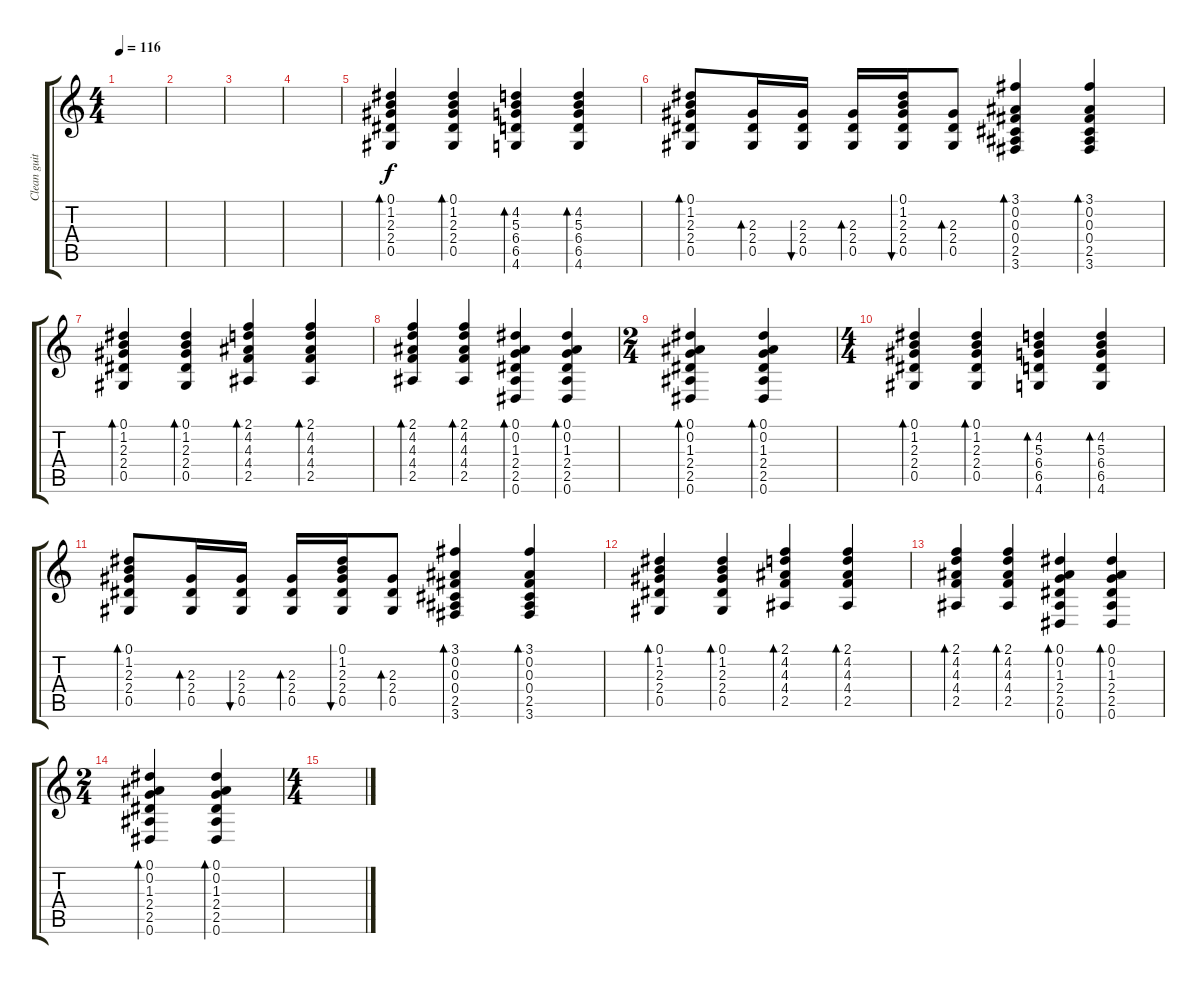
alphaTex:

\track ("Clean guitar 2" "Clean guit") {instrument acousticguitarsteel}
\staff {score tabs}
\tuning (Eb4 Bb3 Gb3 Db3 Ab2 Eb2) {hide}
\ts (4 4)
\tempo 116
\clef g2
\ks c
|
|
|
|
(0.1 1.2 2.3 2.4 0.5).4{bd 60} (0.1 1.2 2.3 2.4 0.5).4{bd 60} (4.2 5.3 6.4 6.5 4.6).4{bd 60} (4.2 5.3 6.4 6.5 4.6).4{bd 60} |
(0.1 1.2 2.3 2.4 0.5).8{bd 60} (2.3 2.4 0.5).16{bd 60} (2.3 2.4 0.5).16{bu 60} (2.3 2.4 0.5).16{bd 60} (0.1 1.2 2.3 2.4 0.5).16{bu 60} (2.3 2.4 0.5).8{bd 60} (3.1 0.2 0.3 0.4 2.5 3.6).4{bd 60} (3.1 0.2 0.3 0.4 2.5 3.6).4{bd 60} |
(0.1 1.2 2.3 2.4 0.5).4{bd 60} (0.1 1.2 2.3 2.4 0.5).4{bd 60} (2.1 4.2 4.3 4.4 2.5).4{bd 60} (2.1 4.2 4.3 4.4 2.5).4{bd 60} |
(2.1 4.2 4.3 4.4 2.5).4{bd 60} (2.1 4.2 4.3 4.4 2.5).4{bd 60} (0.1 0.2 1.3 2.4 2.5 0.6).4{bd 60} (0.1 0.2 1.3 2.4 2.5 0.6).4{bd 60} |
\ts (2 4)
(0.1 0.2 1.3 2.4 2.5 0.6).4{bd 60} (0.1 0.2 1.3 2.4 2.5 0.6).4{bd 60} |
\ts (4 4)
(0.1 1.2 2.3 2.4 0.5).4{bd 60} (0.1 1.2 2.3 2.4 0.5).4{bd 60} (4.2 5.3 6.4 6.5 4.6).4{bd 60} (4.2 5.3 6.4 6.5 4.6).4{bd 60} |
(0.1 1.2 2.3 2.4 0.5).8{bd 60} (2.3 2.4 0.5).16{bd 60} (2.3 2.4 0.5).16{bu 60} (2.3 2.4 0.5).16{bd 60} (0.1 1.2 2.3 2.4 0.5).16{bu 60} (2.3 2.4 0.5).8{bd 60} (3.1 0.2 0.3 0.4 2.5 3.6).4{bd 60} (3.1 0.2 0.3 0.4 2.5 3.6).4{bd 60} |
(0.1 1.2 2.3 2.4 0.5).4{bd 60} (0.1 1.2 2.3 2.4 0.5).4{bd 60} (2.1 4.2 4.3 4.4 2.5).4{bd 60} (2.1 4.2 4.3 4.4 2.5).4{bd 60} |
(2.1 4.2 4.3 4.4 2.5).4{bd 60} (2.1 4.2 4.3 4.4 2.5).4{bd 60} (0.1 0.2 1.3 2.4 2.5 0.6).4{bd 60} (0.1 0.2 1.3 2.4 2.5 0.6).4{bd 60} |
\ts (2 4)
(0.1 0.2 1.3 2.4 2.5 0.6).4{bd 60} (0.1 0.2 1.3 2.4 2.5 0.6).4{bd 60} |
\ts (4 4)
